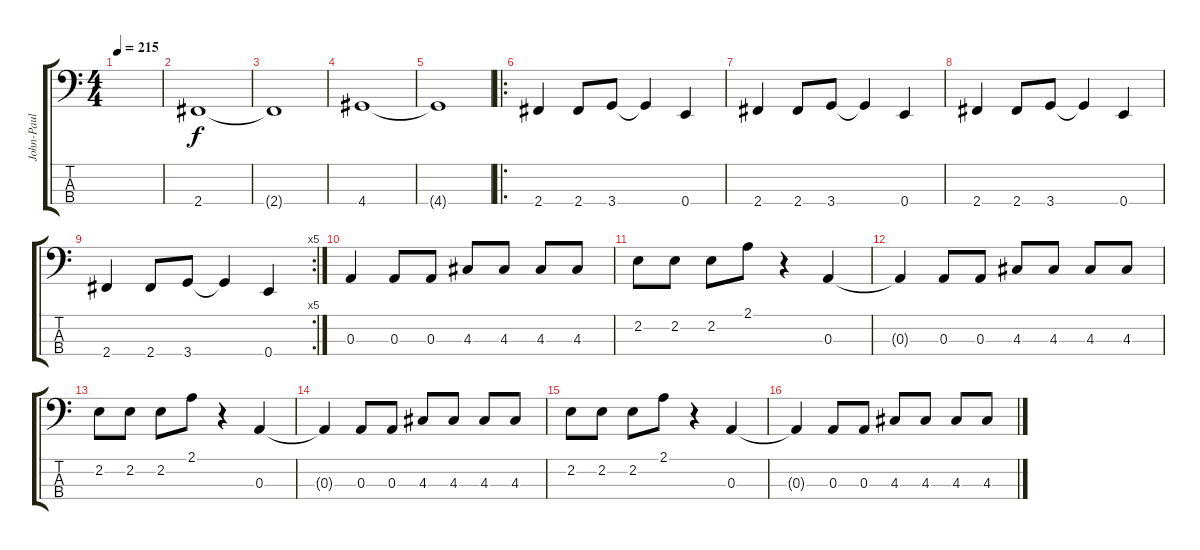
\track ("John-Paul Jones" "John-Paul ") {instrument electricbassfinger}
\staff {score tabs}
\tuning (G2 D2 A1 E1) {hide}
\ts (4 4)
\tempo 215
\clef f4
\ks c
|
2.4.1 |
2.4{t}.1 |
4.4.1 |
4.4{t}.1 |
\ro
2.4.4 2.4.8 3.4.8 3.4{t}.4 0.4.4 |
2.4.4 2.4.8 3.4.8 3.4{t}.4 0.4.4 |
2.4.4 2.4.8 3.4.8 3.4{t}.4 0.4.4 |
\rc 5
2.4.4 2.4.8 3.4.8 3.4{t}.4 0.4.4 |
0.3.4 0.3.8 0.3.8 4.3.8 4.3.8 4.3.8 4.3.8 |
2.2.8 2.2.8 2.2.8 2.1.8 r.4 0.3.4 |
0.3{t}.4 0.3.8 0.3.8 4.3.8 4.3.8 4.3.8 4.3.8 |
2.2.8 2.2.8 2.2.8 2.1.8 r.4 0.3.4 |
0.3{t}.4 0.3.8 0.3.8 4.3.8 4.3.8 4.3.8 4.3.8 |
2.2.8 2.2.8 2.2.8 2.1.8 r.4 0.3.4 |
0.3{t}.4 0.3.8 0.3.8 4.3.8 4.3.8 4.3.8 4.3.8
